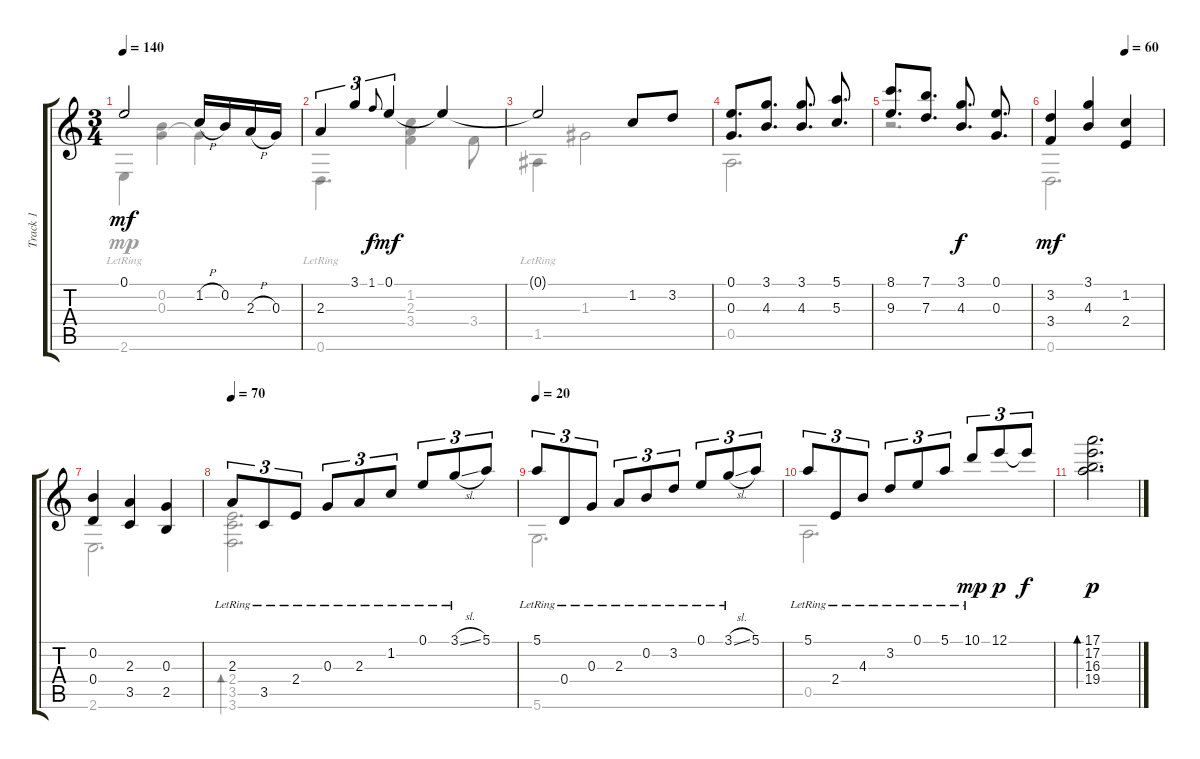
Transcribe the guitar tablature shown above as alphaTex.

\track ("Track 1" "Track 1") {instrument acousticguitarnylon}
\staff {score tabs}
\tuning (E4 B3 G3 D3 A2 D2) {hide}
\voice
\ts (3 4)
\tempo 140
\clef g2
\ks c
0.1{t}.2{dy mf} 1.2{h}.16 0.2.16 2.3{h}.16 0.3.16 |
2.3.4{tu (3 2)} 3.1.4{tu (3 2)} 1.1.8{gr onbeat dy f} 0.1.4{tu (3 2) dy mf} 0.1{t}.4 |
0.1{t}.2 1.2.8 3.2.8 |
(0.1 0.3).8{d} (3.1 4.3).8{d} (3.1 4.3).8{d} (5.1 5.3).8{d} |
(8.1 9.3).8{d} (7.1 7.3).8{d} (3.1 4.3).8{d dy f} (0.1 0.3).8{d} |
\tempo (60 0.6666666666666666)
(3.2 3.4).4{dy mf} (3.1 4.3).4 (1.2 2.4).4 |
(0.2 0.4).4 (2.3 3.5).4 (0.3 2.5).4 |
\tempo 70
2.3{lr}.8{tu (3 2)} 3.5{lr}.8{tu (3 2)} 2.4{lr}.8{tu (3 2)} 0.3{lr}.8{tu (3 2)} 2.3{lr}.8{tu (3 2)} 1.2{lr}.8{tu (3 2)} 0.1{lr}.8{tu (3 2)} 3.1{sl lr}.8{tu (3 2)} 5.1.8{tu (3 2)} |
\tempo 20
5.1{lr}.8{tu (3 2)} 0.4{lr}.8{tu (3 2)} 0.3{lr}.8{tu (3 2)} 2.3{lr}.8{tu (3 2)} 0.2{lr}.8{tu (3 2)} 3.2{lr}.8{tu (3 2)} 0.1{lr}.8{tu (3 2)} 3.1{sl lr}.8{tu (3 2)} 5.1.8{tu (3 2)} |
5.1{lr}.8{tu (3 2)} 2.4{lr}.8{tu (3 2)} 4.3{lr}.8{tu (3 2)} 3.2{lr}.8{tu (3 2)} 0.1{lr}.8{tu (3 2)} 5.1{lr}.8{tu (3 2)} 10.1{lr}.8{tu (3 2) dy mp} 12.1.8{tu (3 2) dy p} 12.1{t}.8{tu (3 2) dy f} |
(17.1 17.2 16.3 19.4).2{d bd 60 dy p}
\voice
\clef g2
\ottava regular
\simile none
\ks c
2.6{lr}.4{dy mp} (0.2 0.3).4 0.3{t}.4 |
0.6{lr}.4{d} (1.2 2.3 3.4).4 3.4.8 |
1.5{lr}.4 1.3.2 |
0.5.2{d} |
r.2{d} |
0.6.2{d} |
2.6.2{d} |
(2.4 3.5 3.6).2{d bd 120} |
5.6.2{d} |
0.5.2{d} |
